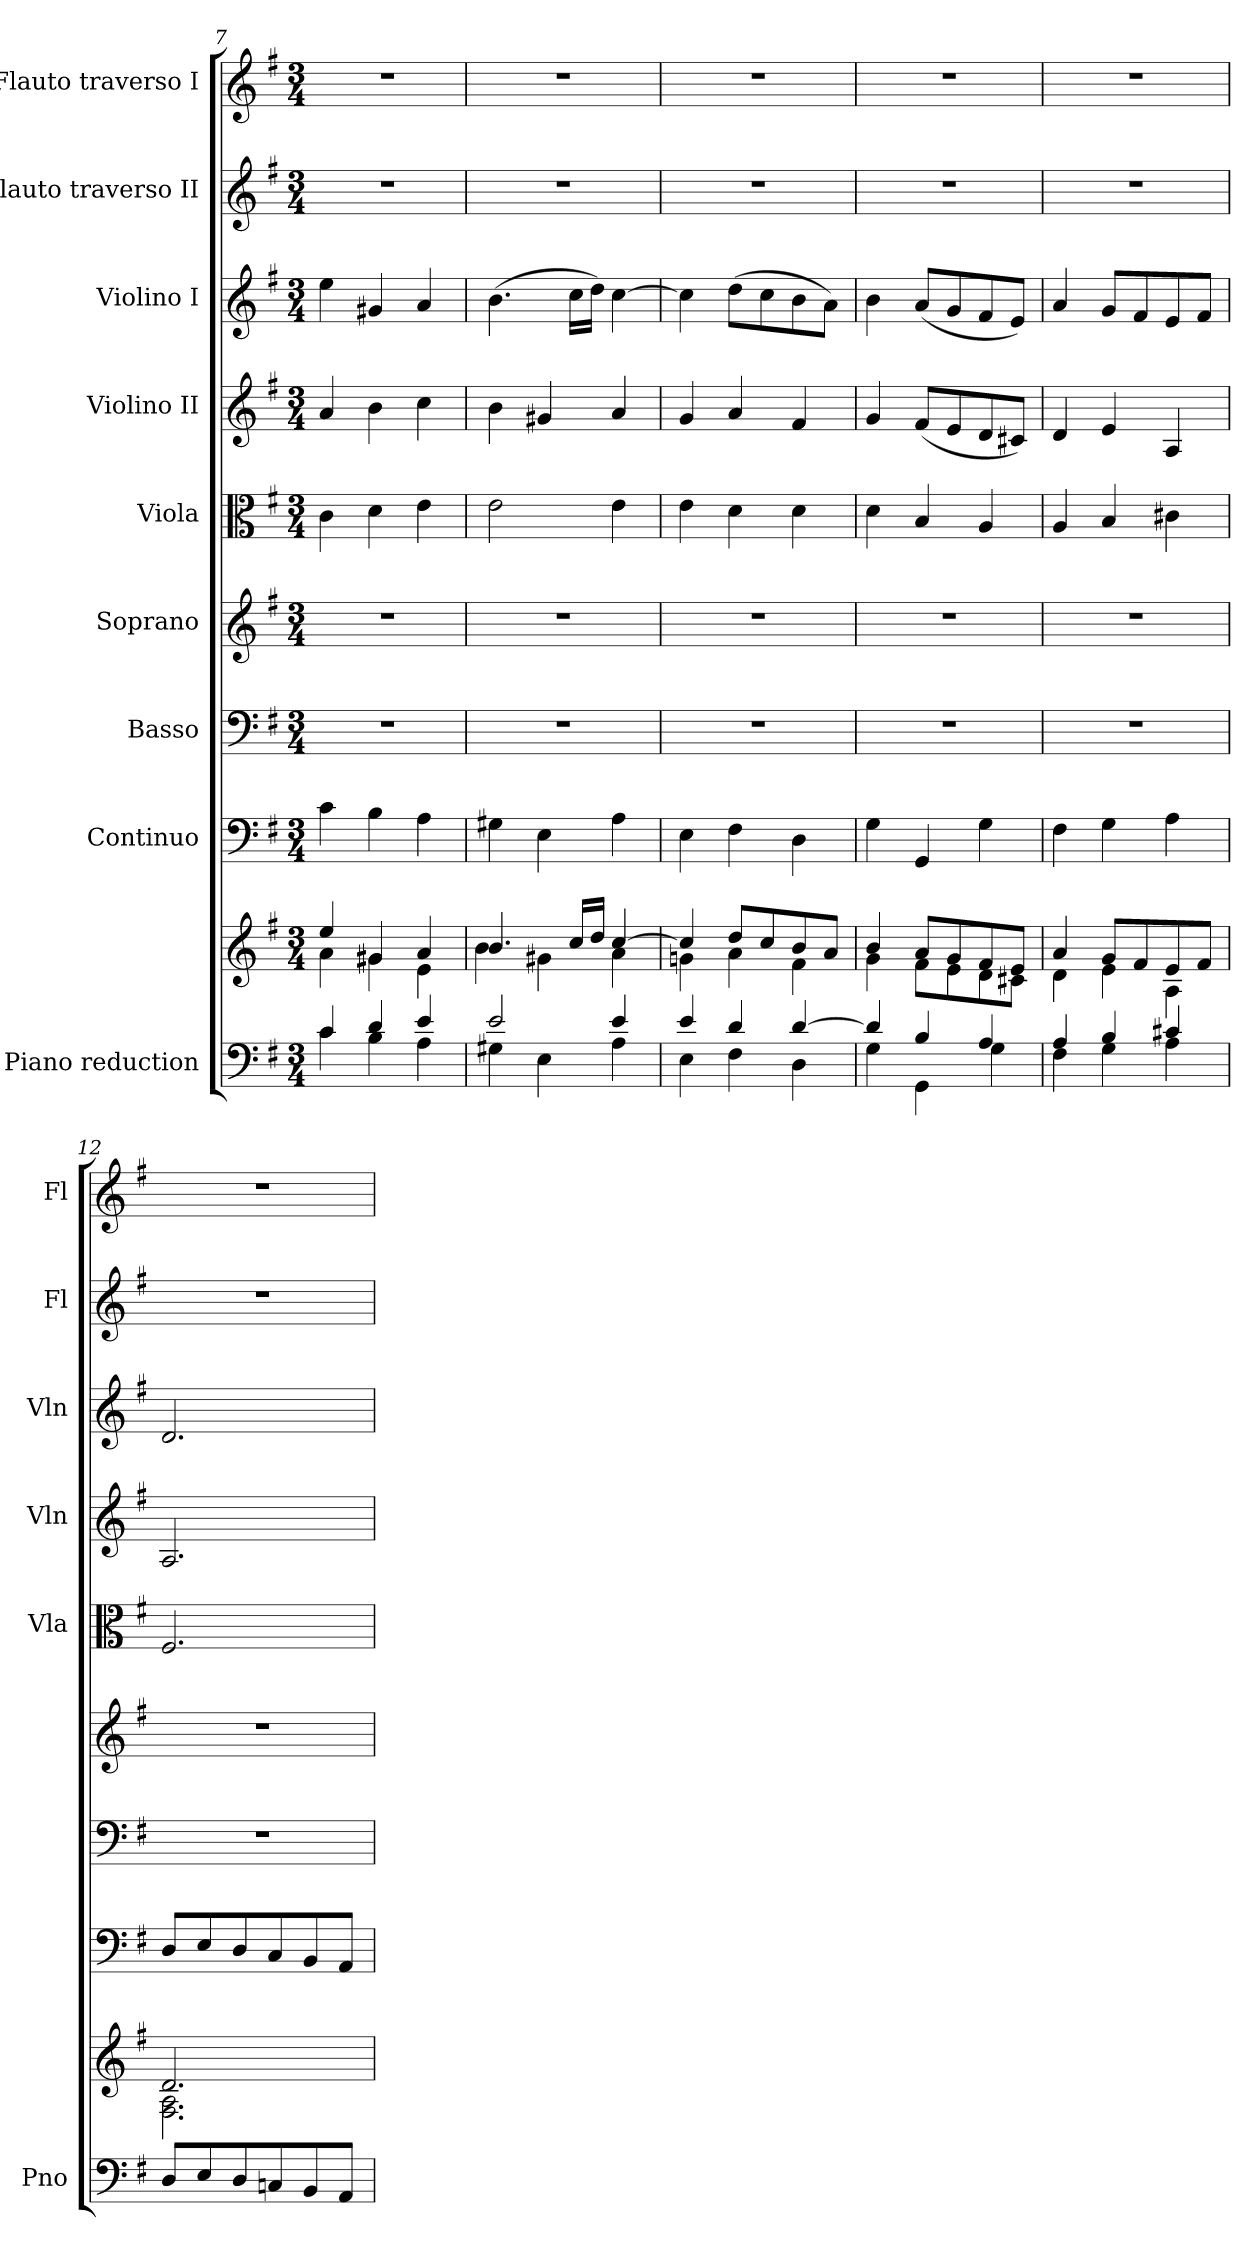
**kern	**kern	**kern	**kern	**kern	**kern	**kern	**kern	**kern	**kern
*part9	*part9	*part8	*part7	*part6	*part5	*part4	*part3	*part2	*part1
*staff10	*staff9	*staff8	*staff7	*staff6	*staff5	*staff4	*staff3	*staff2	*staff1
*I"Piano reduction	*	*I"Continuo	*I"Basso	*I"Soprano	*I"Viola	*I"Violino II	*I"Violino I	*I"Flauto traverso II	*I"Flauto traverso I
*I'Pno	*	*	*	*	*I'Vla	*I'Vln	*I'Vln	*I'Fl	*I'Fl
*clefF4	*clefG2	*clefF4	*clefF4	*clefG2	*clefC3	*clefG2	*clefG2	*clefG2	*clefG2
*k[f#]	*k[f#]	*k[f#]	*k[f#]	*k[f#]	*k[f#]	*k[f#]	*k[f#]	*k[f#]	*k[f#]
*M3/4	*M3/4	*M3/4	*M3/4	*M3/4	*M3/4	*M3/4	*M3/4	*M3/4	*M3/4
=7	=7	=7	=7	=7	=7	=7	=7	=7	=7
*^	*^	*	*	*	*	*	*	*	*
4c/	4c\	4ee/	4a\	4c\	2.r	2.r	4c\	4a/	4ee\	2.r	2.r
4d/	4B\	4g#X/	4g#\	4B\	.	.	4d\	4b\	4g#X/	.	.
4e/	4A\	4a/	4e\	4A\	.	.	4e\	4cc\	4a/	.	.
=8	=8	=8	=8	=8	=8	=8	=8	=8	=8	=8	=8
2e/	4G#X\	4.b/	4b\	4G#X\	2.r	2.r	2e\	4b\	(4.b\	2.r	2.r
.	4E\	.	4g#X\	4E\	.	.	.	4g#X/	.	.	.
.	.	16cc/LL	.	.	.	.	.	.	16cc\LL	.	.
.	.	16dd/JJ	.	.	.	.	.	.	16dd\JJ)	.	.
4e/	4A\	[4cc/	4a\	4A\	.	.	4e\	4a/	[4cc\	.	.
!!LO:LB:g=z
=9	=9	=9	=9	=9	=9	=9	=9	=9	=9	=9	=9
4e/	4E\	4cc/]	4gn\	4E\	2.r	2.r	4e\	4g/	4cc\]	2.r	2.r
4d/	4F#\	8dd/L	4a\	4F#\	.	.	4d\	4a/	(8dd\L	.	.
.	.	8cc/	.	.	.	.	.	.	8cc\	.	.
[4d/	4D\	8b/	4f#\	4D\	.	.	4d\	4f#/	8b\	.	.
.	.	8a/J	.	.	.	.	.	.	8a\J)	.	.
=10	=10	=10	=10	=10	=10	=10	=10	=10	=10	=10	=10
4d/]	4G\	4b/	4g\	4G\	2.r	2.r	4d\	4g/	4b\	2.r	2.r
4B/	4GG\	8a/L	8f#\L	4GG/	.	.	4B/	(8f#/L	(8a/L	.	.
.	.	8g/	8e\	.	.	.	.	8e/	8g/	.	.
4A/	4G\	8f#/	8d\	4G\	.	.	4A/	8d/	8f#/	.	.
.	.	8e/J	8c#X\J	.	.	.	.	8c#X/J)	8e/J)	.	.
=11	=11	=11	=11	=11	=11	=11	=11	=11	=11	=11	=11
4A/	4F#\	4a/	4d\	4F#\	2.r	2.r	4A/	4d/	4a/	2.r	2.r
4B/	4G\	8g/L	4e\	4G\	.	.	4B/	4e/	8g/L	.	.
.	.	8f#/	.	.	.	.	.	.	8f#/	.	.
4c#X/	4A\	8e/	4A\	4A\	.	.	4c#X\	4A/	8e/	.	.
.	.	8f#/J	.	.	.	.	.	.	8f#/J	.	.
*v	*v	*	*	*	*	*	*	*	*	*	*
=12	=12	=12	=12	=12	=12	=12	=12	=12	=12	=12
8D/L	2.d/	2.F#\ 2.A\	8D/L	2.r	2.r	2.F#/	2.A/	2.d/	2.r	2.r
8E/	.	.	8E/	.	.	.	.	.	.	.
8D/	.	.	8D/	.	.	.	.	.	.	.
8Cn/	.	.	8C/	.	.	.	.	.	.	.
8BB/	.	.	8BB/	.	.	.	.	.	.	.
8AA/J	.	.	8AA/J	.	.	.	.	.	.	.
*	*v	*v	*	*	*	*	*	*	*	*
=	=	=	=	=	=	=	=	=	=
*-	*-	*-	*-	*-	*-	*-	*-	*-	*-
